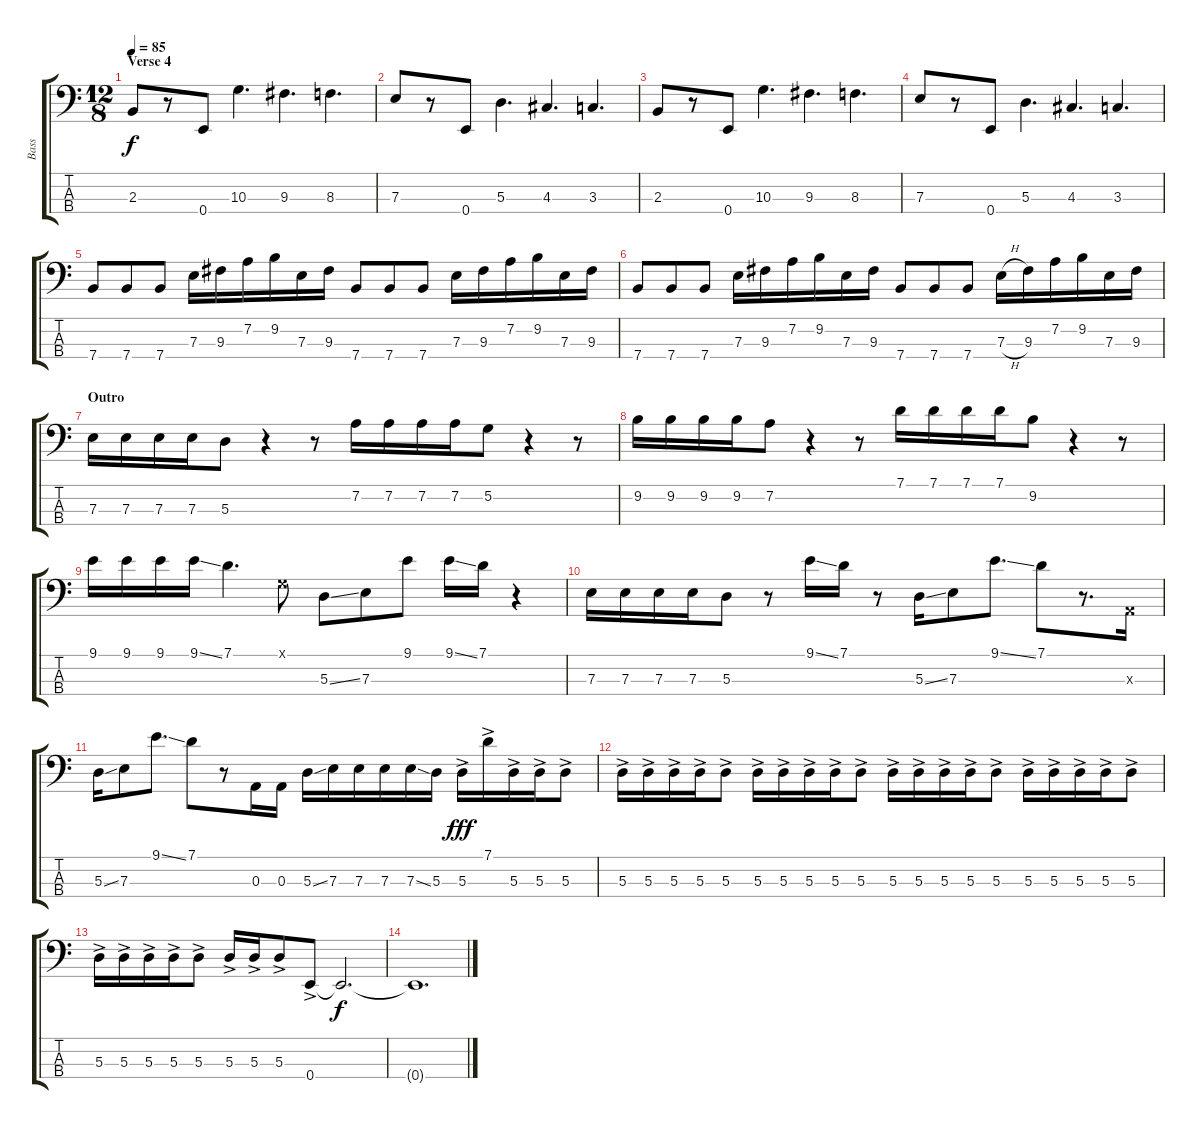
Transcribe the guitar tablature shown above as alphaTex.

\track ("Bass " "Bass ") {instrument electricbassfinger}
\staff {score tabs}
\tuning (G2 D2 A1 E1) {hide}
\ts (12 8)
\section ("" "Verse 4")
\tempo 85
\clef f4
\ks c
2.3.8{dy f} r.8 0.4.8 10.3.4{d} 9.3.4{d} 8.3.4{d} |
7.3.8 r.8 0.4.8 5.3.4{d} 4.3.4{d} 3.3.4{d} |
2.3.8 r.8 0.4.8 10.3.4{d} 9.3.4{d} 8.3.4{d} |
7.3.8 r.8 0.4.8 5.3.4{d} 4.3.4{d} 3.3.4{d} |
7.4.8{volume 16} 7.4.8 7.4.8 7.3.16 9.3.16 7.2.16 9.2.16 7.3.16 9.3.16 7.4.8 7.4.8 7.4.8 7.3.16 9.3.16 7.2.16 9.2.16 7.3.16 9.3.16 |
7.4.8 7.4.8 7.4.8 7.3.16 9.3.16 7.2.16 9.2.16 7.3.16 9.3.16 7.4.8 7.4.8 7.4.8 7.3{h}.16 9.3.16 7.2.16 9.2.16 7.3.16 9.3.16 |
\section ("" "Outro")
7.3.16{volume 9} 7.3.16 7.3.16 7.3.16 5.3.8 r.4 r.8 7.2.16 7.2.16 7.2.16 7.2.16 5.2.8 r.4 r.8 |
9.2.16 9.2.16 9.2.16 9.2.16 7.2.8 r.4 r.8 7.1.16 7.1.16 7.1.16 7.1.16 9.2.8 r.4 r.8 |
9.1.16 9.1.16 9.1.16 9.1{ss}.16 7.1.4{d} 0.1{x}.8 5.3{ss}.8 7.3.8 9.1.8 9.1{ss}.16 7.1.16 r.4 |
7.3.16 7.3.16 7.3.16 7.3.16 5.3.8 r.8 9.1{ss}.16 7.1.16 r.8 5.3{ss}.16 7.3.8 9.1{ss}.8{d} 7.1.8 r.8{d} 0.3{x}.16 |
5.3{ss}.16 7.3.8 9.1{ss}.8{d} 7.1.8 r.8 0.3.16 0.3.16 5.3{ss}.16 7.3.16 7.3.16 7.3.16 7.3{ss}.16 5.3.16 5.3{ac}.16{dy fff} 7.1{ac}.16 5.3{ac}.16 5.3{ac}.16 5.3{ac}.8 |
5.3{ac}.16{volume 16} 5.3{ac}.16 5.3{ac}.16 5.3{ac}.16 5.3{ac}.8 5.3{ac}.16 5.3{ac}.16 5.3{ac}.16 5.3{ac}.16 5.3{ac}.8 5.3{ac}.16 5.3{ac}.16 5.3{ac}.16 5.3{ac}.16 5.3{ac}.8 5.3{ac}.16 5.3{ac}.16 5.3{ac}.16 5.3{ac}.16 5.3{ac}.8 |
5.3{ac}.16 5.3{ac}.16 5.3{ac}.16 5.3{ac}.16 5.3{ac}.8 5.3{ac}.16 5.3{ac}.16 5.3{ac}.8 0.4{ac}.8 0.4{t}.2{d dy f} |
0.4{t}.1{d}
